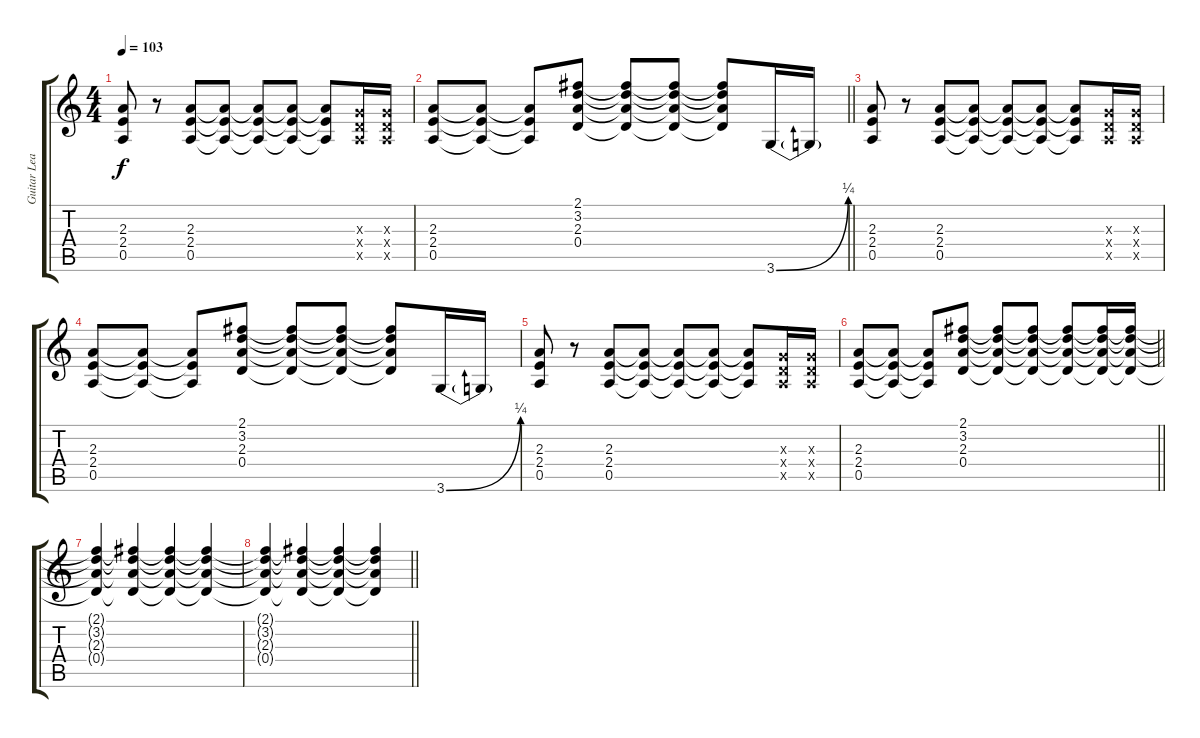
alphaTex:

\track ("Guitar Lead" "Guitar Lea") {instrument distortionguitar}
\staff {score tabs}
\tuning (E4 B3 G3 D3 A2 E2) {hide}
\ts (4 4)
\tempo 103
\clef g2
\ks c
(2.3 2.4 0.5).8{dy f} r.8 (2.3 2.4 0.5).8 (2.3{t} 2.4{t} 0.5{t}).8 (2.3{t} 2.4{t} 0.5{t}).8 (2.3{t} 2.4{t} 0.5{t}).8 (2.3{t} 2.4{t} 0.5{t}).8 (0.3{x} 0.4{x} 0.5{x}).16 (0.3{x} 0.4{x} 0.5{x}).16 |
\barLineRight lightlight
(2.3 2.4 0.5).8 (2.3{t} 2.4{t} 0.5{t}).8 (2.3{t} 2.4{t} 0.5{t}).8 (2.1 3.2 2.3 0.4).8 (2.1{t} 3.2{t} 2.3{t} 0.4{t}).8 (2.1{t} 3.2{t} 2.3{t} 0.4{t}).8 (2.1{t} 3.2{t} 2.3{t} 0.4{t}).8 3.6{be (bend 0 0 60 1)}.16 3.6{t}.16 |
(2.3 2.4 0.5).8 r.8 (2.3 2.4 0.5).8 (2.3{t} 2.4{t} 0.5{t}).8 (2.3{t} 2.4{t} 0.5{t}).8 (2.3{t} 2.4{t} 0.5{t}).8 (2.3{t} 2.4{t} 0.5{t}).8 (0.3{x} 0.4{x} 0.5{x}).16 (0.3{x} 0.4{x} 0.5{x}).16 |
(2.3 2.4 0.5).8 (2.3{t} 2.4{t} 0.5{t}).8 (2.3{t} 2.4{t} 0.5{t}).8 (2.1 3.2 2.3 0.4).8 (2.1{t} 3.2{t} 2.3{t} 0.4{t}).8 (2.1{t} 3.2{t} 2.3{t} 0.4{t}).8 (2.1{t} 3.2{t} 2.3{t} 0.4{t}).8 3.6{be (bend 0 0 60 1)}.16 3.6{t}.16 |
(2.3 2.4 0.5).8 r.8 (2.3 2.4 0.5).8 (2.3{t} 2.4{t} 0.5{t}).8 (2.3{t} 2.4{t} 0.5{t}).8 (2.3{t} 2.4{t} 0.5{t}).8 (2.3{t} 2.4{t} 0.5{t}).8 (0.3{x} 0.4{x} 0.5{x}).16 (0.3{x} 0.4{x} 0.5{x}).16 |
\barLineRight lightlight
(2.3 2.4 0.5).8 (2.3{t} 2.4{t} 0.5{t}).8 (2.3{t} 2.4{t} 0.5{t}).8 (2.1 3.2 2.3 0.4).8 (2.1{t} 3.2{t} 2.3{t} 0.4{t}).8 (2.1{t} 3.2{t} 2.3{t} 0.4{t}).8 (2.1{t} 3.2{t} 2.3{t} 0.4{t}).8 (2.1{t} 3.2{t} 2.3{t} 0.4{t}).16 (2.1{t} 3.2{t} 2.3{t} 0.4{t}).16 |
(2.1{t} 3.2{t} 2.3{t} 0.4{t}).4{volume 0} (2.1{t} 3.2{t} 2.3{t} 0.4{t}).4 (2.1{t} 3.2{t} 2.3{t} 0.4{t}).4 (2.1{t} 3.2{t} 2.3{t} 0.4{t}).4 |
\barLineRight lightlight
(2.1{t} 3.2{t} 2.3{t} 0.4{t}).4 (2.1{t} 3.2{t} 2.3{t} 0.4{t}).4 (2.1{t} 3.2{t} 2.3{t} 0.4{t}).4 (2.1{t} 3.2{t} 2.3{t} 0.4{t}).4
